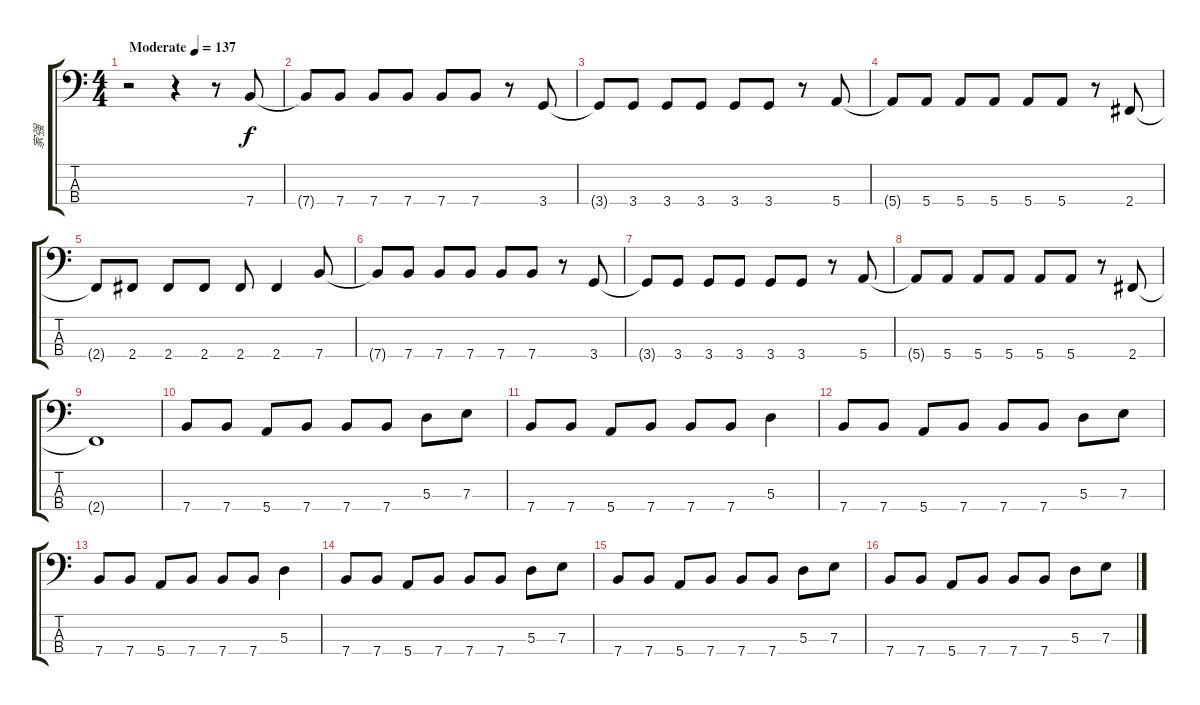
\track ("家强" "家强") {instrument electricbassfinger}
\staff {score tabs}
\tuning (G2 D2 A1 E1) {hide}
\ts (4 4)
\tempo (137 "Moderate")
\clef f4
\ks c
r.2{dy f instrument electricbassfinger} r.4 r.8 7.4.8 |
7.4{t}.8 7.4.8 7.4.8 7.4.8 7.4.8 7.4.8 r.8 3.4.8 |
3.4{t}.8 3.4.8 3.4.8 3.4.8 3.4.8 3.4.8 r.8 5.4.8 |
5.4{t}.8 5.4.8 5.4.8 5.4.8 5.4.8 5.4.8 r.8 2.4.8 |
2.4{t}.8 2.4.8 2.4.8 2.4.8 2.4.8 2.4.4 7.4.8 |
7.4{t}.8 7.4.8 7.4.8 7.4.8 7.4.8 7.4.8 r.8 3.4.8 |
3.4{t}.8 3.4.8 3.4.8 3.4.8 3.4.8 3.4.8 r.8 5.4.8 |
5.4{t}.8 5.4.8 5.4.8 5.4.8 5.4.8 5.4.8 r.8 2.4.8 |
2.4{t}.1 |
7.4.8 7.4.8 5.4.8 7.4.8 7.4.8 7.4.8 5.3.8 7.3.8 |
7.4.8 7.4.8 5.4.8 7.4.8 7.4.8 7.4.8 5.3.4 |
7.4.8 7.4.8 5.4.8 7.4.8 7.4.8 7.4.8 5.3.8 7.3.8 |
7.4.8 7.4.8 5.4.8 7.4.8 7.4.8 7.4.8 5.3.4 |
7.4.8 7.4.8 5.4.8 7.4.8 7.4.8 7.4.8 5.3.8 7.3.8 |
7.4.8 7.4.8 5.4.8 7.4.8 7.4.8 7.4.8 5.3.8 7.3.8 |
7.4.8 7.4.8 5.4.8 7.4.8 7.4.8 7.4.8 5.3.8 7.3.8
